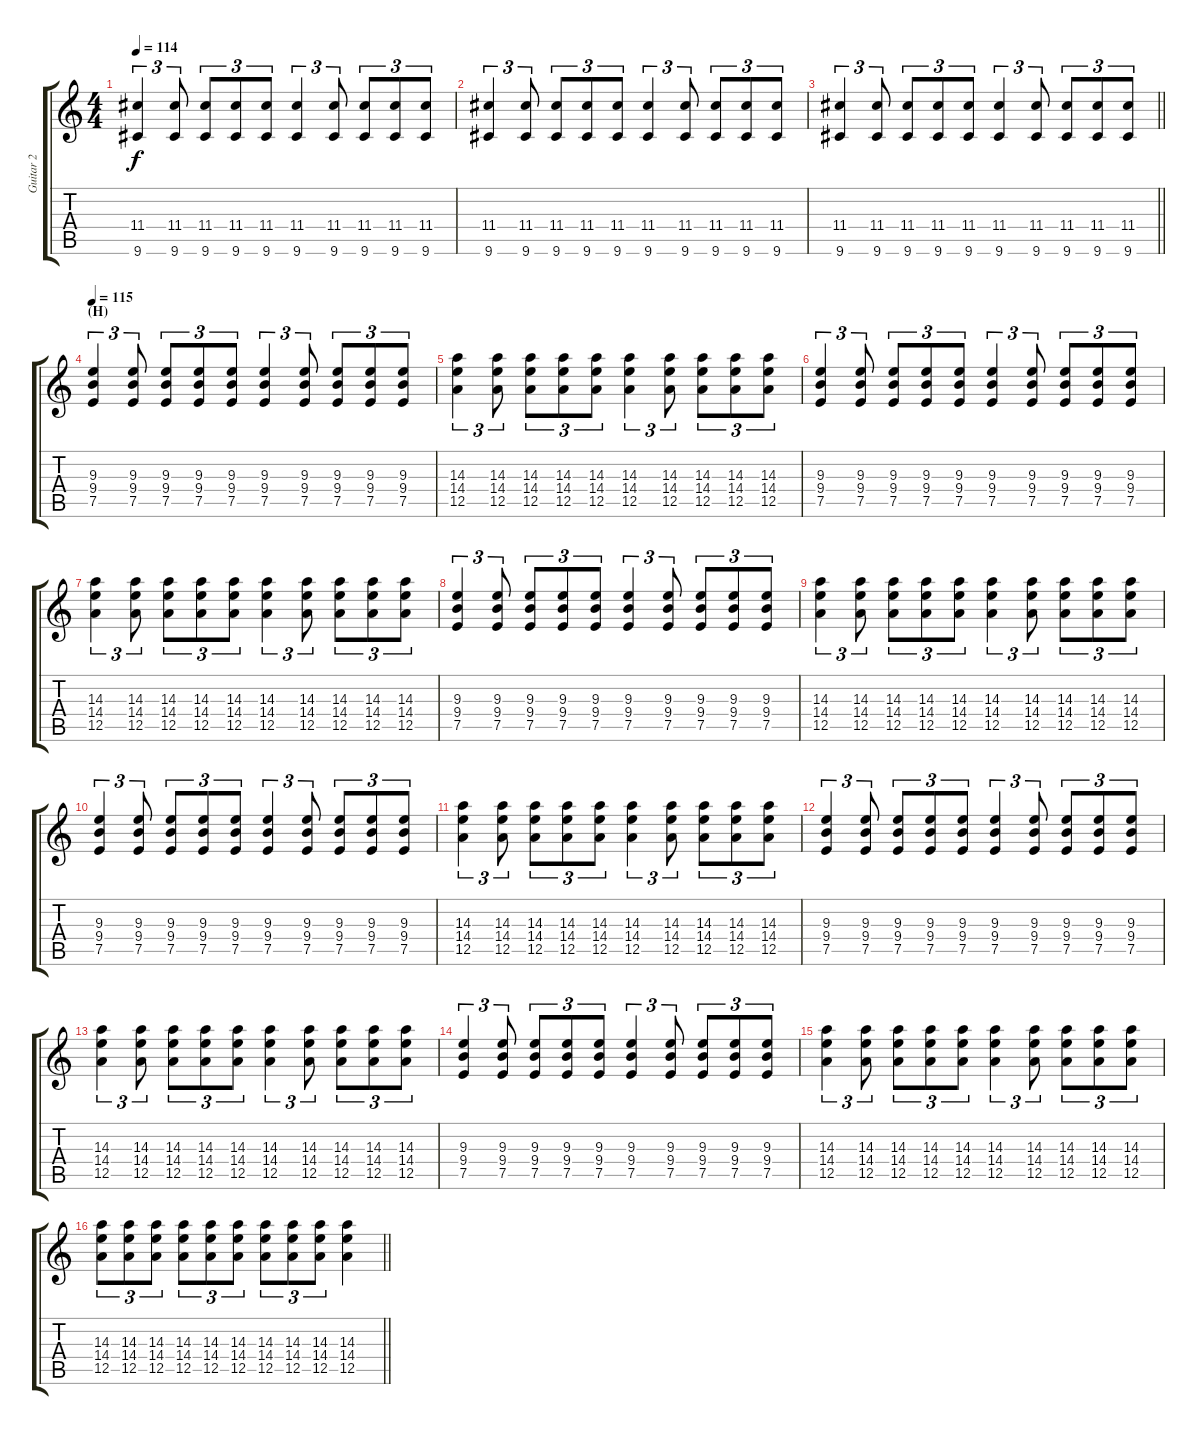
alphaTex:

\track ("Guitar 2" "Guitar 2") {instrument electricguitarjazz}
\staff {score tabs}
\tuning (E4 B3 G3 D3 A2 E2) {hide}
\ts (4 4)
\tempo 114
\clef g2
\ks c
(11.4 9.6).4{tu (3 2) dy f} (11.4 9.6).8{tu (3 2)} (11.4 9.6).8{tu (3 2)} (11.4 9.6).8{tu (3 2)} (11.4 9.6).8{tu (3 2)} (11.4 9.6).4{tu (3 2)} (11.4 9.6).8{tu (3 2)} (11.4 9.6).8{tu (3 2)} (11.4 9.6).8{tu (3 2)} (11.4 9.6).8{tu (3 2)} |
(11.4 9.6).4{tu (3 2)} (11.4 9.6).8{tu (3 2)} (11.4 9.6).8{tu (3 2)} (11.4 9.6).8{tu (3 2)} (11.4 9.6).8{tu (3 2)} (11.4 9.6).4{tu (3 2)} (11.4 9.6).8{tu (3 2)} (11.4 9.6).8{tu (3 2)} (11.4 9.6).8{tu (3 2)} (11.4 9.6).8{tu (3 2)} |
\barLineRight lightlight
(11.4 9.6).4{tu (3 2)} (11.4 9.6).8{tu (3 2)} (11.4 9.6).8{tu (3 2)} (11.4 9.6).8{tu (3 2)} (11.4 9.6).8{tu (3 2)} (11.4 9.6).4{tu (3 2)} (11.4 9.6).8{tu (3 2)} (11.4 9.6).8{tu (3 2)} (11.4 9.6).8{tu (3 2)} (11.4 9.6).8{tu (3 2)} |
\section ("" "(H)")
\tempo 115
(9.3 9.4 7.5).4{tu (3 2) volume 9 instrument distortionguitar} (9.3 9.4 7.5).8{tu (3 2)} (9.3 9.4 7.5).8{tu (3 2)} (9.3 9.4 7.5).8{tu (3 2)} (9.3 9.4 7.5).8{tu (3 2)} (9.3 9.4 7.5).4{tu (3 2)} (9.3 9.4 7.5).8{tu (3 2)} (9.3 9.4 7.5).8{tu (3 2)} (9.3 9.4 7.5).8{tu (3 2)} (9.3 9.4 7.5).8{tu (3 2)} |
(14.3 14.4 12.5).4{tu (3 2)} (14.3 14.4 12.5).8{tu (3 2)} (14.3 14.4 12.5).8{tu (3 2)} (14.3 14.4 12.5).8{tu (3 2)} (14.3 14.4 12.5).8{tu (3 2)} (14.3 14.4 12.5).4{tu (3 2)} (14.3 14.4 12.5).8{tu (3 2)} (14.3 14.4 12.5).8{tu (3 2)} (14.3 14.4 12.5).8{tu (3 2)} (14.3 14.4 12.5).8{tu (3 2)} |
(9.3 9.4 7.5).4{tu (3 2)} (9.3 9.4 7.5).8{tu (3 2)} (9.3 9.4 7.5).8{tu (3 2)} (9.3 9.4 7.5).8{tu (3 2)} (9.3 9.4 7.5).8{tu (3 2)} (9.3 9.4 7.5).4{tu (3 2)} (9.3 9.4 7.5).8{tu (3 2)} (9.3 9.4 7.5).8{tu (3 2)} (9.3 9.4 7.5).8{tu (3 2)} (9.3 9.4 7.5).8{tu (3 2)} |
(14.3 14.4 12.5).4{tu (3 2)} (14.3 14.4 12.5).8{tu (3 2)} (14.3 14.4 12.5).8{tu (3 2)} (14.3 14.4 12.5).8{tu (3 2)} (14.3 14.4 12.5).8{tu (3 2)} (14.3 14.4 12.5).4{tu (3 2)} (14.3 14.4 12.5).8{tu (3 2)} (14.3 14.4 12.5).8{tu (3 2)} (14.3 14.4 12.5).8{tu (3 2)} (14.3 14.4 12.5).8{tu (3 2)} |
(9.3 9.4 7.5).4{tu (3 2)} (9.3 9.4 7.5).8{tu (3 2)} (9.3 9.4 7.5).8{tu (3 2)} (9.3 9.4 7.5).8{tu (3 2)} (9.3 9.4 7.5).8{tu (3 2)} (9.3 9.4 7.5).4{tu (3 2)} (9.3 9.4 7.5).8{tu (3 2)} (9.3 9.4 7.5).8{tu (3 2)} (9.3 9.4 7.5).8{tu (3 2)} (9.3 9.4 7.5).8{tu (3 2)} |
(14.3 14.4 12.5).4{tu (3 2)} (14.3 14.4 12.5).8{tu (3 2)} (14.3 14.4 12.5).8{tu (3 2)} (14.3 14.4 12.5).8{tu (3 2)} (14.3 14.4 12.5).8{tu (3 2)} (14.3 14.4 12.5).4{tu (3 2)} (14.3 14.4 12.5).8{tu (3 2)} (14.3 14.4 12.5).8{tu (3 2)} (14.3 14.4 12.5).8{tu (3 2)} (14.3 14.4 12.5).8{tu (3 2)} |
(9.3 9.4 7.5).4{tu (3 2)} (9.3 9.4 7.5).8{tu (3 2)} (9.3 9.4 7.5).8{tu (3 2)} (9.3 9.4 7.5).8{tu (3 2)} (9.3 9.4 7.5).8{tu (3 2)} (9.3 9.4 7.5).4{tu (3 2)} (9.3 9.4 7.5).8{tu (3 2)} (9.3 9.4 7.5).8{tu (3 2)} (9.3 9.4 7.5).8{tu (3 2)} (9.3 9.4 7.5).8{tu (3 2)} |
(14.3 14.4 12.5).4{tu (3 2)} (14.3 14.4 12.5).8{tu (3 2)} (14.3 14.4 12.5).8{tu (3 2)} (14.3 14.4 12.5).8{tu (3 2)} (14.3 14.4 12.5).8{tu (3 2)} (14.3 14.4 12.5).4{tu (3 2)} (14.3 14.4 12.5).8{tu (3 2)} (14.3 14.4 12.5).8{tu (3 2)} (14.3 14.4 12.5).8{tu (3 2)} (14.3 14.4 12.5).8{tu (3 2)} |
(9.3 9.4 7.5).4{tu (3 2)} (9.3 9.4 7.5).8{tu (3 2)} (9.3 9.4 7.5).8{tu (3 2)} (9.3 9.4 7.5).8{tu (3 2)} (9.3 9.4 7.5).8{tu (3 2)} (9.3 9.4 7.5).4{tu (3 2)} (9.3 9.4 7.5).8{tu (3 2)} (9.3 9.4 7.5).8{tu (3 2)} (9.3 9.4 7.5).8{tu (3 2)} (9.3 9.4 7.5).8{tu (3 2)} |
(14.3 14.4 12.5).4{tu (3 2)} (14.3 14.4 12.5).8{tu (3 2)} (14.3 14.4 12.5).8{tu (3 2)} (14.3 14.4 12.5).8{tu (3 2)} (14.3 14.4 12.5).8{tu (3 2)} (14.3 14.4 12.5).4{tu (3 2)} (14.3 14.4 12.5).8{tu (3 2)} (14.3 14.4 12.5).8{tu (3 2)} (14.3 14.4 12.5).8{tu (3 2)} (14.3 14.4 12.5).8{tu (3 2)} |
(9.3 9.4 7.5).4{tu (3 2)} (9.3 9.4 7.5).8{tu (3 2)} (9.3 9.4 7.5).8{tu (3 2)} (9.3 9.4 7.5).8{tu (3 2)} (9.3 9.4 7.5).8{tu (3 2)} (9.3 9.4 7.5).4{tu (3 2)} (9.3 9.4 7.5).8{tu (3 2)} (9.3 9.4 7.5).8{tu (3 2)} (9.3 9.4 7.5).8{tu (3 2)} (9.3 9.4 7.5).8{tu (3 2)} |
(14.3 14.4 12.5).4{tu (3 2)} (14.3 14.4 12.5).8{tu (3 2)} (14.3 14.4 12.5).8{tu (3 2)} (14.3 14.4 12.5).8{tu (3 2)} (14.3 14.4 12.5).8{tu (3 2)} (14.3 14.4 12.5).4{tu (3 2)} (14.3 14.4 12.5).8{tu (3 2)} (14.3 14.4 12.5).8{tu (3 2)} (14.3 14.4 12.5).8{tu (3 2)} (14.3 14.4 12.5).8{tu (3 2)} |
\barLineRight lightlight
(14.3 14.4 12.5).8{tu (3 2)} (14.3 14.4 12.5).8{tu (3 2)} (14.3 14.4 12.5).8{tu (3 2)} (14.3 14.4 12.5).8{tu (3 2)} (14.3 14.4 12.5).8{tu (3 2)} (14.3 14.4 12.5).8{tu (3 2)} (14.3 14.4 12.5).8{tu (3 2)} (14.3 14.4 12.5).8{tu (3 2)} (14.3 14.4 12.5).8{tu (3 2)} (14.3 14.4 12.5).4
